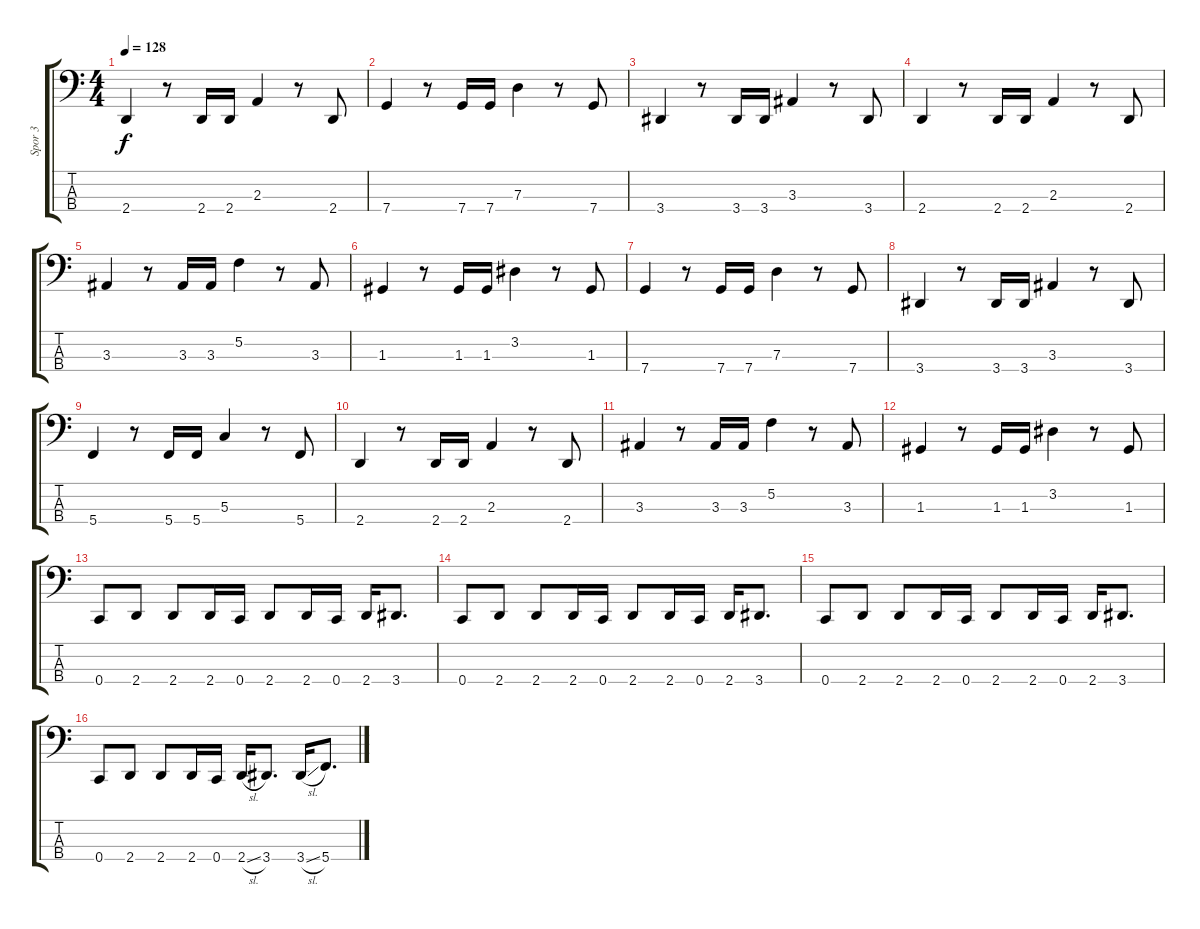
\track ("Spor 3" "Spor 3") {instrument electricbassfinger}
\staff {score tabs}
\tuning (F2 C2 G1 C1) {hide}
\ts (4 4)
\tempo 128
\clef f4
\ks c
2.4.4{dy f} r.8 2.4.16 2.4.16 2.3.4 r.8 2.4.8 |
7.4.4 r.8 7.4.16 7.4.16 7.3.4 r.8 7.4.8 |
3.4.4 r.8 3.4.16 3.4.16 3.3.4 r.8 3.4.8 |
2.4.4 r.8 2.4.16 2.4.16 2.3.4 r.8 2.4.8 |
3.3.4 r.8 3.3.16 3.3.16 5.2.4 r.8 3.3.8 |
1.3.4 r.8 1.3.16 1.3.16 3.2.4 r.8 1.3.8 |
7.4.4 r.8 7.4.16 7.4.16 7.3.4 r.8 7.4.8 |
3.4.4 r.8 3.4.16 3.4.16 3.3.4 r.8 3.4.8 |
5.4.4 r.8 5.4.16 5.4.16 5.3.4 r.8 5.4.8 |
2.4.4 r.8 2.4.16 2.4.16 2.3.4 r.8 2.4.8 |
3.3.4 r.8 3.3.16 3.3.16 5.2.4 r.8 3.3.8 |
1.3.4 r.8 1.3.16 1.3.16 3.2.4 r.8 1.3.8 |
0.4.8 2.4.8 2.4.8 2.4.16 0.4.16 2.4.8 2.4.16 0.4.16 2.4.16 3.4.8{d} |
0.4.8 2.4.8 2.4.8 2.4.16 0.4.16 2.4.8 2.4.16 0.4.16 2.4.16 3.4.8{d} |
0.4.8 2.4.8 2.4.8 2.4.16 0.4.16 2.4.8 2.4.16 0.4.16 2.4.16 3.4.8{d} |
0.4.8 2.4.8 2.4.8 2.4.16 0.4.16 2.4{sl}.16 3.4.8{d} 3.4{sl}.16 5.4.8{d}
